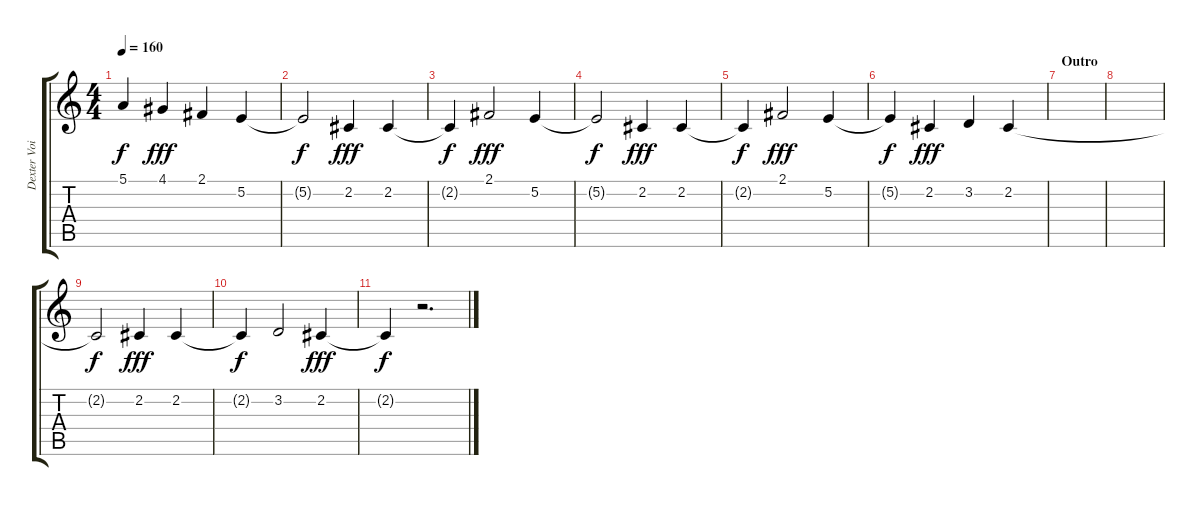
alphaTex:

\track ("Dexter Voice" "Dexter Voi") {instrument fx7echoes}
\staff {score tabs}
\tuning (E4 B3 G3 D3 A2 E2) {hide}
\ts (4 4)
\tempo 160
\clef g2
\ks c
5.1{t}.4{dy f} 4.1.4{dy fff} 2.1.4 5.2.4 |
5.2{t}.2{dy f} 2.2.4{dy fff} 2.2.4 |
2.2{t}.4{dy f} 2.1.2{dy fff} 5.2.4 |
5.2{t}.2{dy f} 2.2.4{dy fff} 2.2.4 |
2.2{t}.4{dy f} 2.1.2{dy fff} 5.2.4 |
5.2{t}.4{dy f} 2.2.4{dy fff} 3.2.4 2.2.4 |
\section ("" "Outro")
|
|
2.2{t}.2{dy f} 2.2.4{dy fff} 2.2.4 |
2.2{t}.4{dy f} 3.2.2 2.2.4{dy fff} |
2.2{t}.4{dy f} r.2{d}
